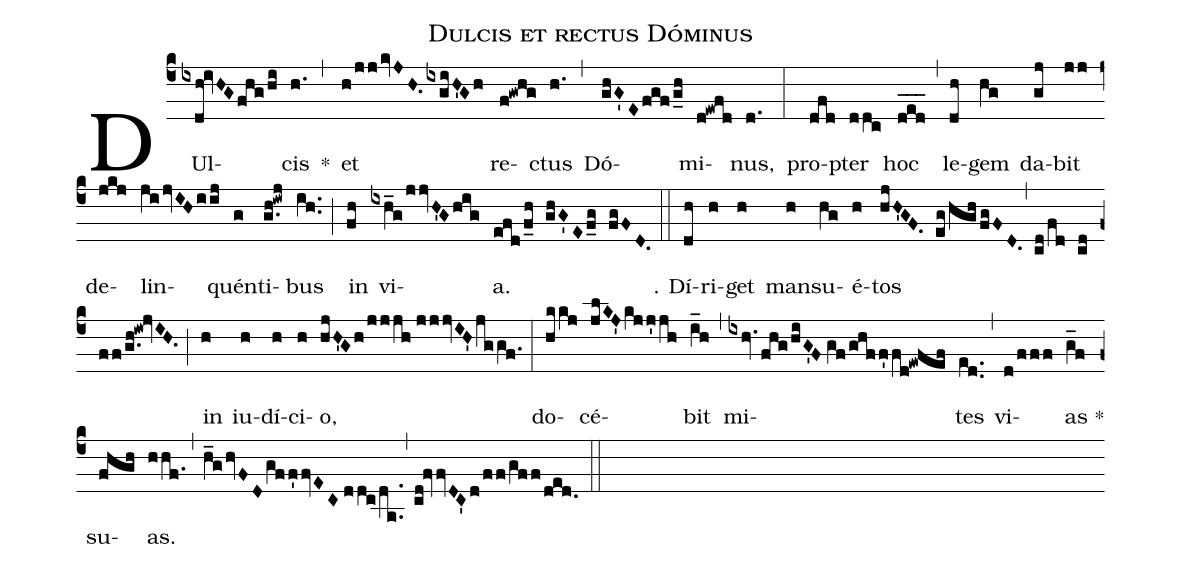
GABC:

name:Dulcis et rectus Dóminus;
%%
(c4) DUl(ixdh!ivHGfhg/hi)cis(h.) *(,)
et(h/jjkvJH./ixgiH'Gh) re(f!gwhg)ctus(h.) (,)
Dó(ghG'Efgf/g_h)mi(d!ewfd)nus,(d.) (:)
pro(dfd)pter(ddc) hoc(ded___) (,)
le(dh)gem(hg) da(gj)bit(jj) de(jkj)lin(jijvIHiij)quén(g)ti(g.h!iwj)bus(ih..) (;)
in(fh) vi(ixh_g/jjvH'Ghig)a.(efd/f_h ghG'Ef_g fgFD.) (::)

℣. Dí(dh)ri(h)get(h) man(h)su(hg)é(h)tos(hjH'GF. eg/hgh/fgFD.,cd/fd cd/ff/g.h!iw!jvIH.) (;)
in(h) iu(h)dí(h)ci(h)o,(hjH'Gh/jjjh//jjjvIH'jggf.) (:)
do(hkkj)cé(jlKJ'kjj'jh)bit(i_h) (,)
mi(ixhv.fhg/hiG'F//gf/ghff'fd!ewfef)tes(ed..) (,)
vi(d/fff)as *(g_f) su(fhgh)as.(hhf.,h_ghvFDgff'fvEC//ddc/da..,cd!fvvDC'd/ff/gff/ded.) (::)
